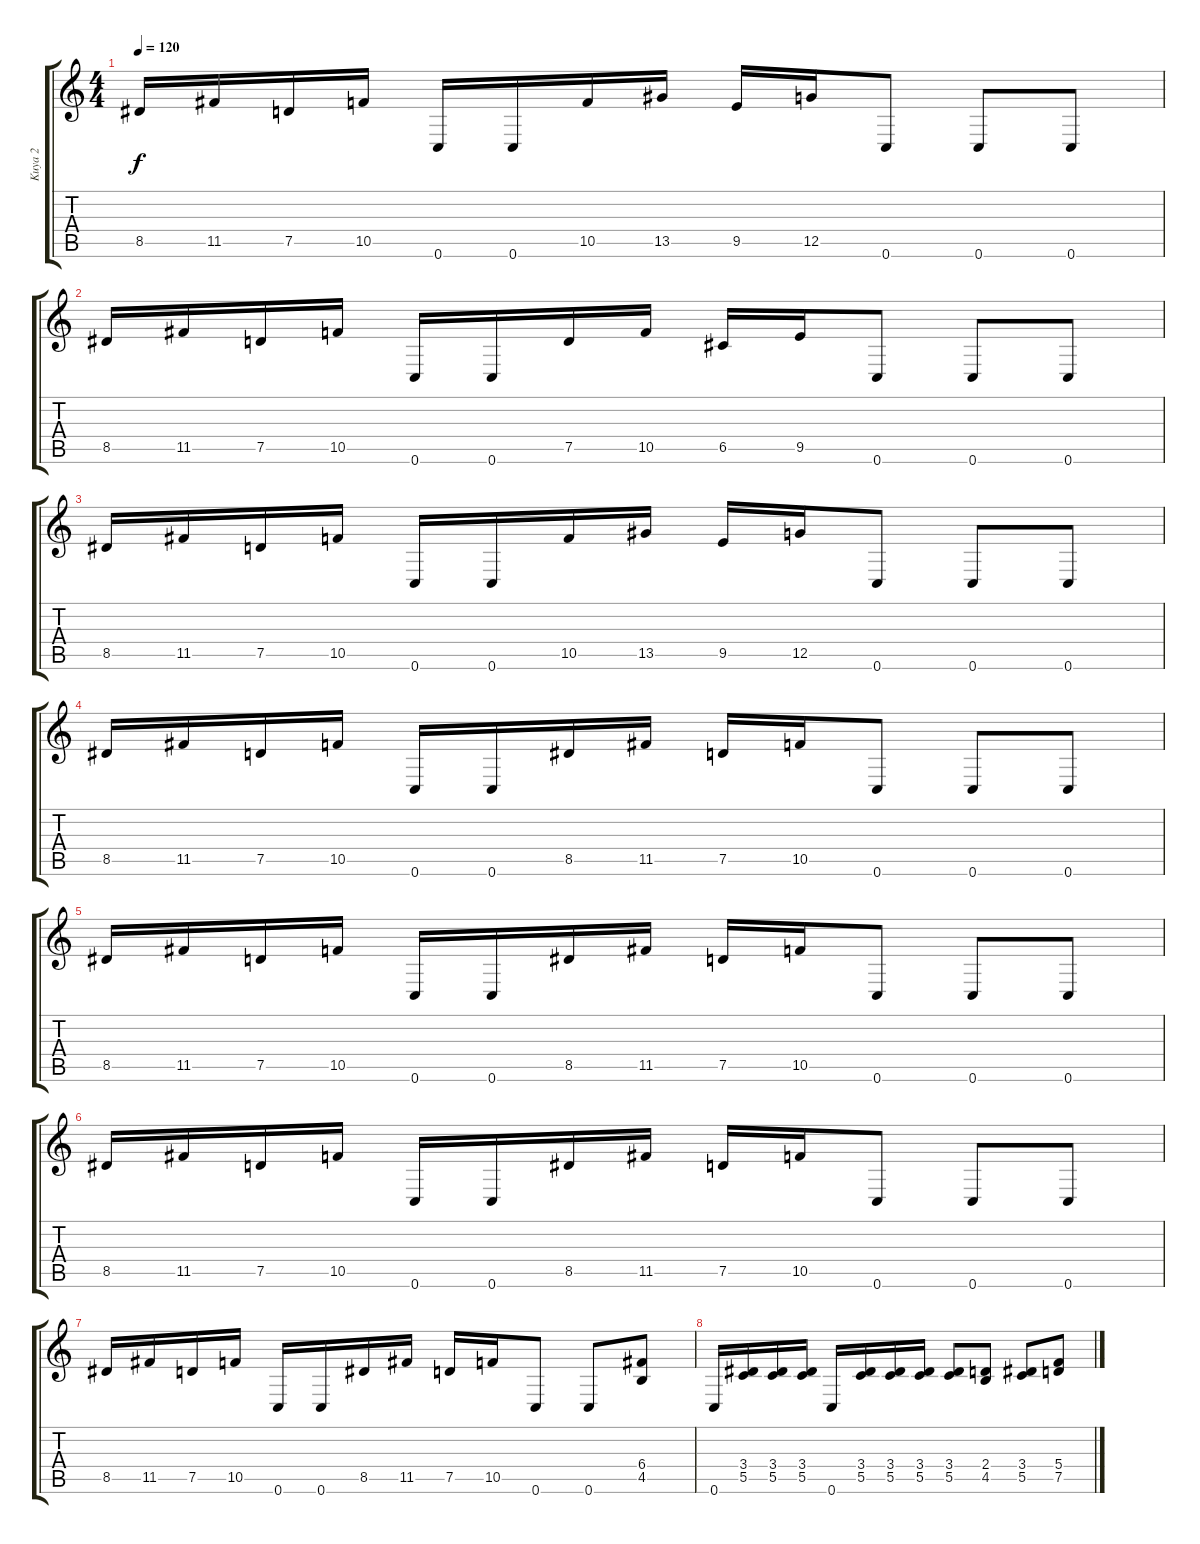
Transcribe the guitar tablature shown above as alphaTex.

\track ("Kuya 2" "Kuya 2") {instrument overdrivenguitar}
\staff {score tabs}
\tuning (D4 A3 F3 C3 G2 C2) {hide}
\ts (4 4)
\tempo 120
\clef g2
\ks c
8.5.16{dy f} 11.5.16 7.5.16 10.5.16 0.6.16 0.6.16 10.5.16 13.5.16 9.5.16 12.5.16 0.6.8 0.6.8 0.6.8 |
8.5.16 11.5.16 7.5.16 10.5.16 0.6.16 0.6.16 7.5.16 10.5.16 6.5.16 9.5.16 0.6.8 0.6.8 0.6.8 |
8.5.16 11.5.16 7.5.16 10.5.16 0.6.16 0.6.16 10.5.16 13.5.16 9.5.16 12.5.16 0.6.8 0.6.8 0.6.8 |
8.5.16 11.5.16 7.5.16 10.5.16 0.6.16 0.6.16 8.5.16 11.5.16 7.5.16 10.5.16 0.6.8 0.6.8 0.6.8 |
8.5.16 11.5.16 7.5.16 10.5.16 0.6.16 0.6.16 8.5.16 11.5.16 7.5.16 10.5.16 0.6.8 0.6.8 0.6.8 |
8.5.16 11.5.16 7.5.16 10.5.16 0.6.16 0.6.16 8.5.16 11.5.16 7.5.16 10.5.16 0.6.8 0.6.8 0.6.8 |
8.5.16 11.5.16 7.5.16 10.5.16 0.6.16 0.6.16 8.5.16 11.5.16 7.5.16 10.5.16 0.6.8 0.6.8 (6.4 4.5).8 |
0.6.16 (3.4 5.5).16 (3.4 5.5).16 (3.4 5.5).16 0.6.16 (3.4 5.5).16 (3.4 5.5).16 (3.4 5.5).16 (3.4 5.5).8 (2.4 4.5).8 (3.4 5.5).8 (5.4 7.5).8
